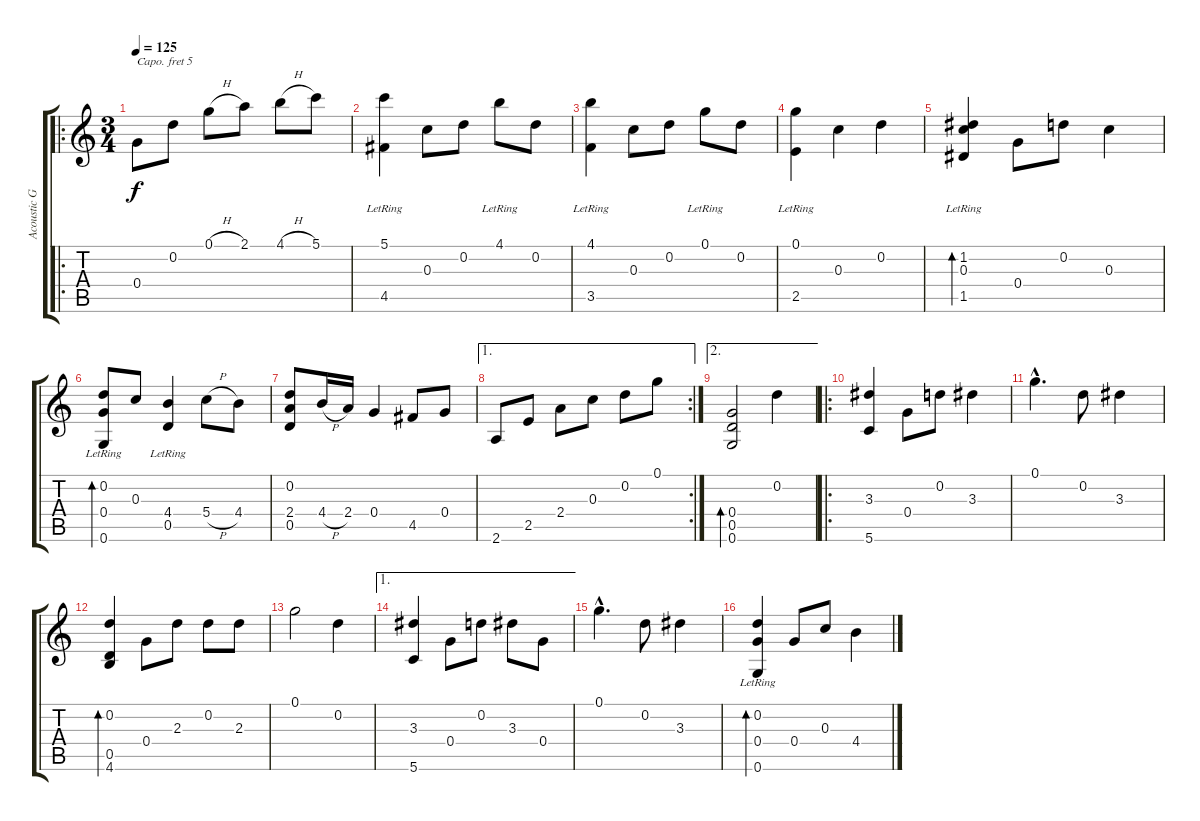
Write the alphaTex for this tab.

\track ("Acoustic Guitar" "Acoustic G") {instrument acousticguitarnylon}
\staff {score tabs}
\capo 5
\tuning (D4 A3 G3 D3 A2 D2) {hide}
\ro
\ts (3 4)
\tempo 125
\clef g2
\ks c
0.4.8{dy f} 0.2.8 0.1{h}.8 2.1.8 4.1{h}.8 5.1.8 |
(5.1{lr} 4.5).4 0.3.8 0.2.8 4.1{lr}.8 0.2.8 |
(4.1{lr} 3.5{lr}).4 0.3.8 0.2.8 0.1{lr}.8 0.2.8 |
(0.1{lr} 2.5).4 0.3.4 0.2.4 |
(1.2{lr} 0.3{lr} 1.5{lr}).4{bd 480} 0.4.8 0.2.8 0.3.4 |
(0.2 0.4 0.6{lr}).8{bd 480} 0.3.8 (4.4 0.5{lr}).4 5.4{h}.8 4.4.8 |
(0.2 2.4 0.5).8 4.4{h}.16 2.4.16 0.4.4 4.5.8 0.4.8 |
\ae 1
\rc 2
2.6.8 2.5.8 2.4.8 0.3.8 0.2.8 0.1.8 |
\ae 2
(0.4 0.5 0.6).2{bd 240} 0.2.4 |
\ro
(3.3 5.6).4 0.4.8 0.2.8 3.3.4 |
0.1{hac}.4{d} 0.2.8 3.3.4 |
(0.2 0.5 4.6).4{bd 480} 0.4.8 2.3.8 0.2.8 2.3.8 |
0.1.2 0.2.4 |
\ae 1
(3.3 5.6).4 0.4.8 0.2.8 3.3.8 0.4.8 |
0.1{hac}.4{d} 0.2.8 3.3.4 |
(0.2{lr} 0.4{lr} 0.6{lr}).4{bd 480} 0.4.8 0.3.8 4.4.4
